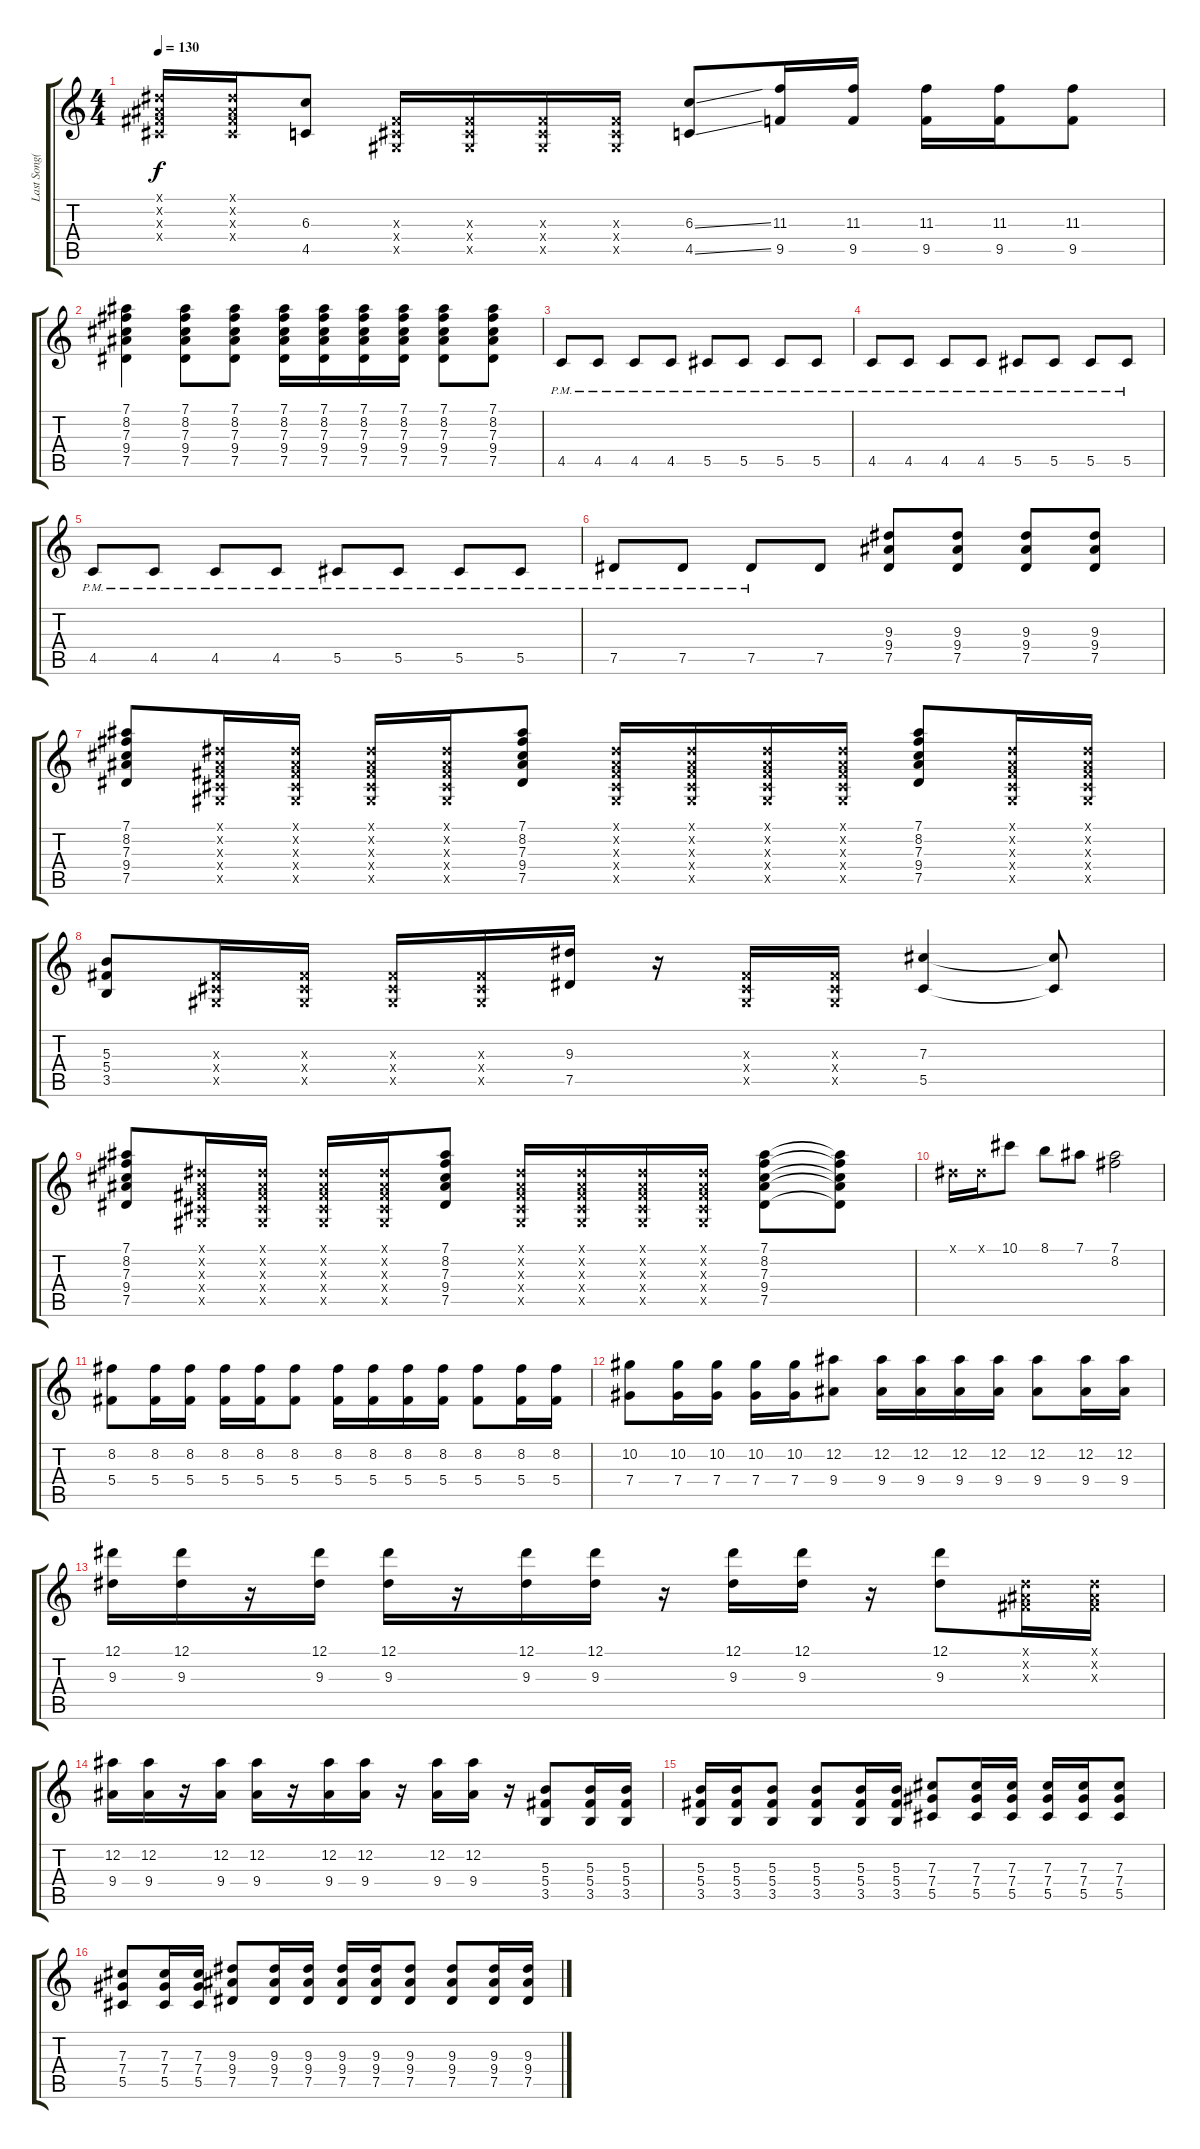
\track ("Last Song(???Pain(???))" "Last Song(") {instrument overdrivenguitar}
\staff {score tabs}
\tuning (Eb4 Bb3 Gb3 Db3 Ab2 Eb2) {hide}
\ts (4 4)
\tempo 130
\clef g2
\ks c
(0.1{x} 0.2{x} 0.3{x} 0.4{x}).16{dy f} (0.1{x} 0.2{x} 0.3{x} 0.4{x}).16 (6.3 4.5).8 (0.3{x} 0.4{x} 0.5{x}).16 (0.3{x} 0.4{x} 0.5{x}).16 (0.3{x} 0.4{x} 0.5{x}).16 (0.3{x} 0.4{x} 0.5{x}).16 (6.3{ss} 4.5{ss}).8 (11.3 9.5).16 (11.3 9.5).16 (11.3 9.5).16 (11.3 9.5).16 (11.3 9.5).8 |
(7.1 8.2 7.3 9.4 7.5).4 (7.1 8.2 7.3 9.4 7.5).8 (7.1 8.2 7.3 9.4 7.5).8 (7.1 8.2 7.3 9.4 7.5).16 (7.1 8.2 7.3 9.4 7.5).16 (7.1 8.2 7.3 9.4 7.5).16 (7.1 8.2 7.3 9.4 7.5).16 (7.1 8.2 7.3 9.4 7.5).8 (7.1 8.2 7.3 9.4 7.5).8 |
4.5{pm}.8 4.5{pm}.8 4.5{pm}.8 4.5{pm}.8 5.5{pm}.8 5.5{pm}.8 5.5{pm}.8 5.5{pm}.8 |
4.5{pm}.8 4.5{pm}.8 4.5{pm}.8 4.5{pm}.8 5.5{pm}.8 5.5{pm}.8 5.5{pm}.8 5.5{pm}.8 |
4.5{pm}.8 4.5{pm}.8 4.5{pm}.8 4.5{pm}.8 5.5{pm}.8 5.5{pm}.8 5.5{pm}.8 5.5{pm}.8 |
7.5{pm}.8 7.5{pm}.8 7.5{pm}.8 7.5.8 (9.3 9.4 7.5).8 (9.3 9.4 7.5).8 (9.3 9.4 7.5).8 (9.3 9.4 7.5).8 |
(7.1 8.2 7.3 9.4 7.5).8 (0.1{x} 0.2{x} 0.3{x} 0.4{x} 0.5{x}).16 (0.1{x} 0.2{x} 0.3{x} 0.4{x} 0.5{x}).16 (0.1{x} 0.2{x} 0.3{x} 0.4{x} 0.5{x}).16 (0.1{x} 0.2{x} 0.3{x} 0.4{x} 0.5{x}).16 (7.1 8.2 7.3 9.4 7.5).8 (0.1{x} 0.2{x} 0.3{x} 0.4{x} 0.5{x}).16 (0.1{x} 0.2{x} 0.3{x} 0.4{x} 0.5{x}).16 (0.1{x} 0.2{x} 0.3{x} 0.4{x} 0.5{x}).16 (0.1{x} 0.2{x} 0.3{x} 0.4{x} 0.5{x}).16 (7.1 8.2 7.3 9.4 7.5).8 (0.1{x} 0.2{x} 0.3{x} 0.4{x} 0.5{x}).16 (0.1{x} 0.2{x} 0.3{x} 0.4{x} 0.5{x}).16 |
(5.3 5.4 3.5).8 (0.3{x} 0.4{x} 0.5{x}).16 (0.3{x} 0.4{x} 0.5{x}).16 (0.3{x} 0.4{x} 0.5{x}).16 (0.3{x} 0.4{x} 0.5{x}).16 (9.3 7.5).16 r.16 (0.3{x} 0.4{x} 0.5{x}).16 (0.3{x} 0.4{x} 0.5{x}).16 (7.3 5.5).4 (7.3{t} 5.5{t}).8 |
(7.1 8.2 7.3 9.4 7.5).8 (0.1{x} 0.2{x} 0.3{x} 0.4{x} 0.5{x}).16 (0.1{x} 0.2{x} 0.3{x} 0.4{x} 0.5{x}).16 (0.1{x} 0.2{x} 0.3{x} 0.4{x} 0.5{x}).16 (0.1{x} 0.2{x} 0.3{x} 0.4{x} 0.5{x}).16 (7.1 8.2 7.3 9.4 7.5).8 (0.1{x} 0.2{x} 0.3{x} 0.4{x} 0.5{x}).16 (0.1{x} 0.2{x} 0.3{x} 0.4{x} 0.5{x}).16 (0.1{x} 0.2{x} 0.3{x} 0.4{x} 0.5{x}).16 (0.1{x} 0.2{x} 0.3{x} 0.4{x} 0.5{x}).16 (7.1 8.2 7.3 9.4 7.5).8 (7.1{t} 8.2{t} 7.3{t} 9.4{t} 7.5{t}).8 |
0.1{x}.16 0.1{x}.16 10.1.8 8.1.8 7.1.8 (7.1 8.2).2 |
(8.2 5.4).8 (8.2 5.4).16 (8.2 5.4).16 (8.2 5.4).16 (8.2 5.4).16 (8.2 5.4).8 (8.2 5.4).16 (8.2 5.4).16 (8.2 5.4).16 (8.2 5.4).16 (8.2 5.4).8 (8.2 5.4).16 (8.2 5.4).16 |
(10.2 7.4).8 (10.2 7.4).16 (10.2 7.4).16 (10.2 7.4).16 (10.2 7.4).16 (12.2 9.4).8 (12.2 9.4).16 (12.2 9.4).16 (12.2 9.4).16 (12.2 9.4).16 (12.2 9.4).8 (12.2 9.4).16 (12.2 9.4).16 |
(12.1 9.3).16 (12.1 9.3).16 r.16 (12.1 9.3).16 (12.1 9.3).16 r.16 (12.1 9.3).16 (12.1 9.3).16 r.16 (12.1 9.3).16 (12.1 9.3).16 r.16 (12.1 9.3).8 (0.1{x} 0.2{x} 0.3{x}).16 (0.1{x} 0.2{x} 0.3{x}).16 |
(12.2 9.4).16 (12.2 9.4).16 r.16 (12.2 9.4).16 (12.2 9.4).16 r.16 (12.2 9.4).16 (12.2 9.4).16 r.16 (12.2 9.4).16 (12.2 9.4).16 r.16 (5.3 5.4 3.5).8 (5.3 5.4 3.5).16 (5.3 5.4 3.5).16 |
(5.3 5.4 3.5).16 (5.3 5.4 3.5).16 (5.3 5.4 3.5).8 (5.3 5.4 3.5).8 (5.3 5.4 3.5).16 (5.3 5.4 3.5).16 (7.3 7.4 5.5).8 (7.3 7.4 5.5).16 (7.3 7.4 5.5).16 (7.3 7.4 5.5).16 (7.3 7.4 5.5).16 (7.3 7.4 5.5).8 |
(7.3 7.4 5.5).8 (7.3 7.4 5.5).16 (7.3 7.4 5.5).16 (9.3 9.4 7.5).8 (9.3 9.4 7.5).16 (9.3 9.4 7.5).16 (9.3 9.4 7.5).16 (9.3 9.4 7.5).16 (9.3 9.4 7.5).8 (9.3 9.4 7.5).8 (9.3 9.4 7.5).16 (9.3 9.4 7.5).16
